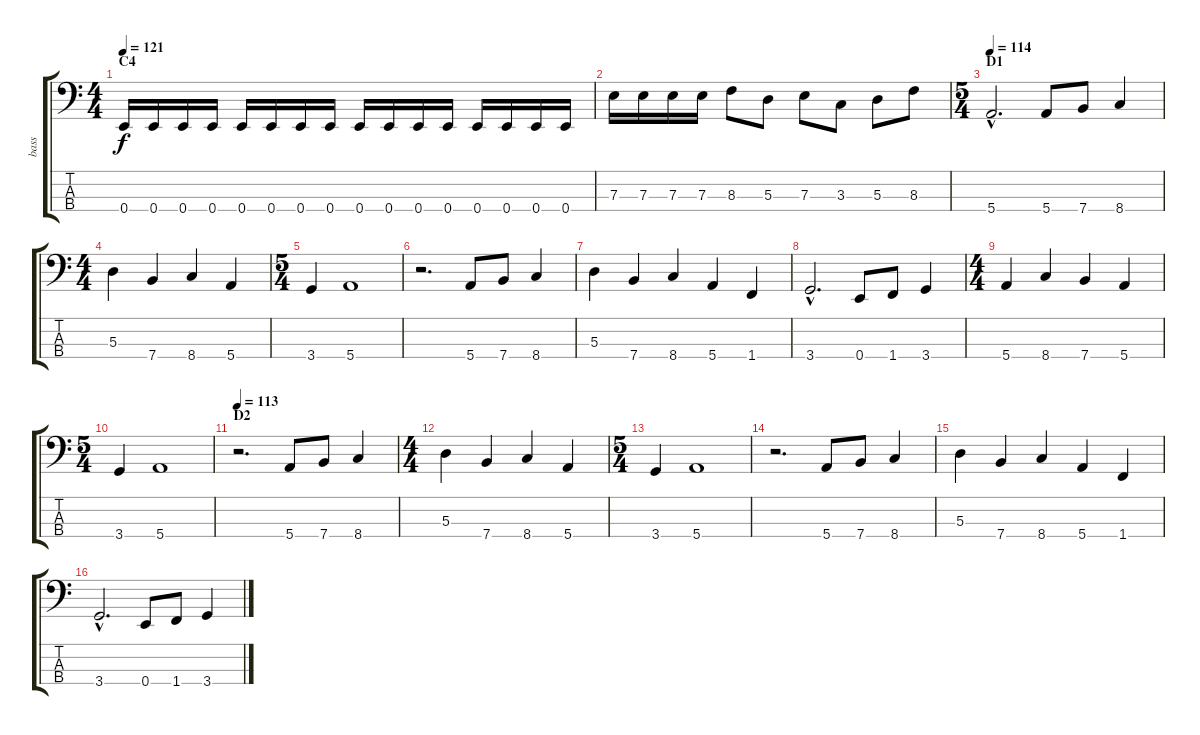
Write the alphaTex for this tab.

\track ("bass" "bass") {instrument electricbassfinger}
\staff {score tabs}
\tuning (G2 D2 A1 E1) {hide}
\ts (4 4)
\section ("" "C4")
\tempo 121
\clef f4
\ks c
0.4.16{dy f} 0.4.16 0.4.16 0.4.16 0.4.16 0.4.16 0.4.16 0.4.16 0.4.16 0.4.16 0.4.16 0.4.16 0.4.16 0.4.16 0.4.16 0.4.16 |
7.3.16 7.3.16 7.3.16 7.3.16 8.3.8 5.3.8 7.3.8 3.3.8 5.3.8 8.3.8 |
\ts (5 4)
\section ("" "D1")
\tempo 114
5.4{hac}.2{d} 5.4.8 7.4.8 8.4.4 |
\ts (4 4)
5.3.4 7.4.4 8.4.4 5.4.4 |
\ts (5 4)
3.4.4 5.4.1 |
r.2{d} 5.4.8 7.4.8 8.4.4 |
5.3.4 7.4.4 8.4.4 5.4.4 1.4.4 |
3.4{hac}.2{d} 0.4.8 1.4.8 3.4.4 |
\ts (4 4)
5.4.4 8.4.4 7.4.4 5.4.4 |
\ts (5 4)
3.4.4 5.4.1 |
\section ("" "D2")
\tempo 113
r.2{d} 5.4.8 7.4.8 8.4.4 |
\ts (4 4)
5.3.4 7.4.4 8.4.4 5.4.4 |
\ts (5 4)
3.4.4 5.4.1 |
r.2{d} 5.4.8 7.4.8 8.4.4 |
5.3.4 7.4.4 8.4.4 5.4.4 1.4.4 |
3.4{hac}.2{d} 0.4.8 1.4.8 3.4.4
